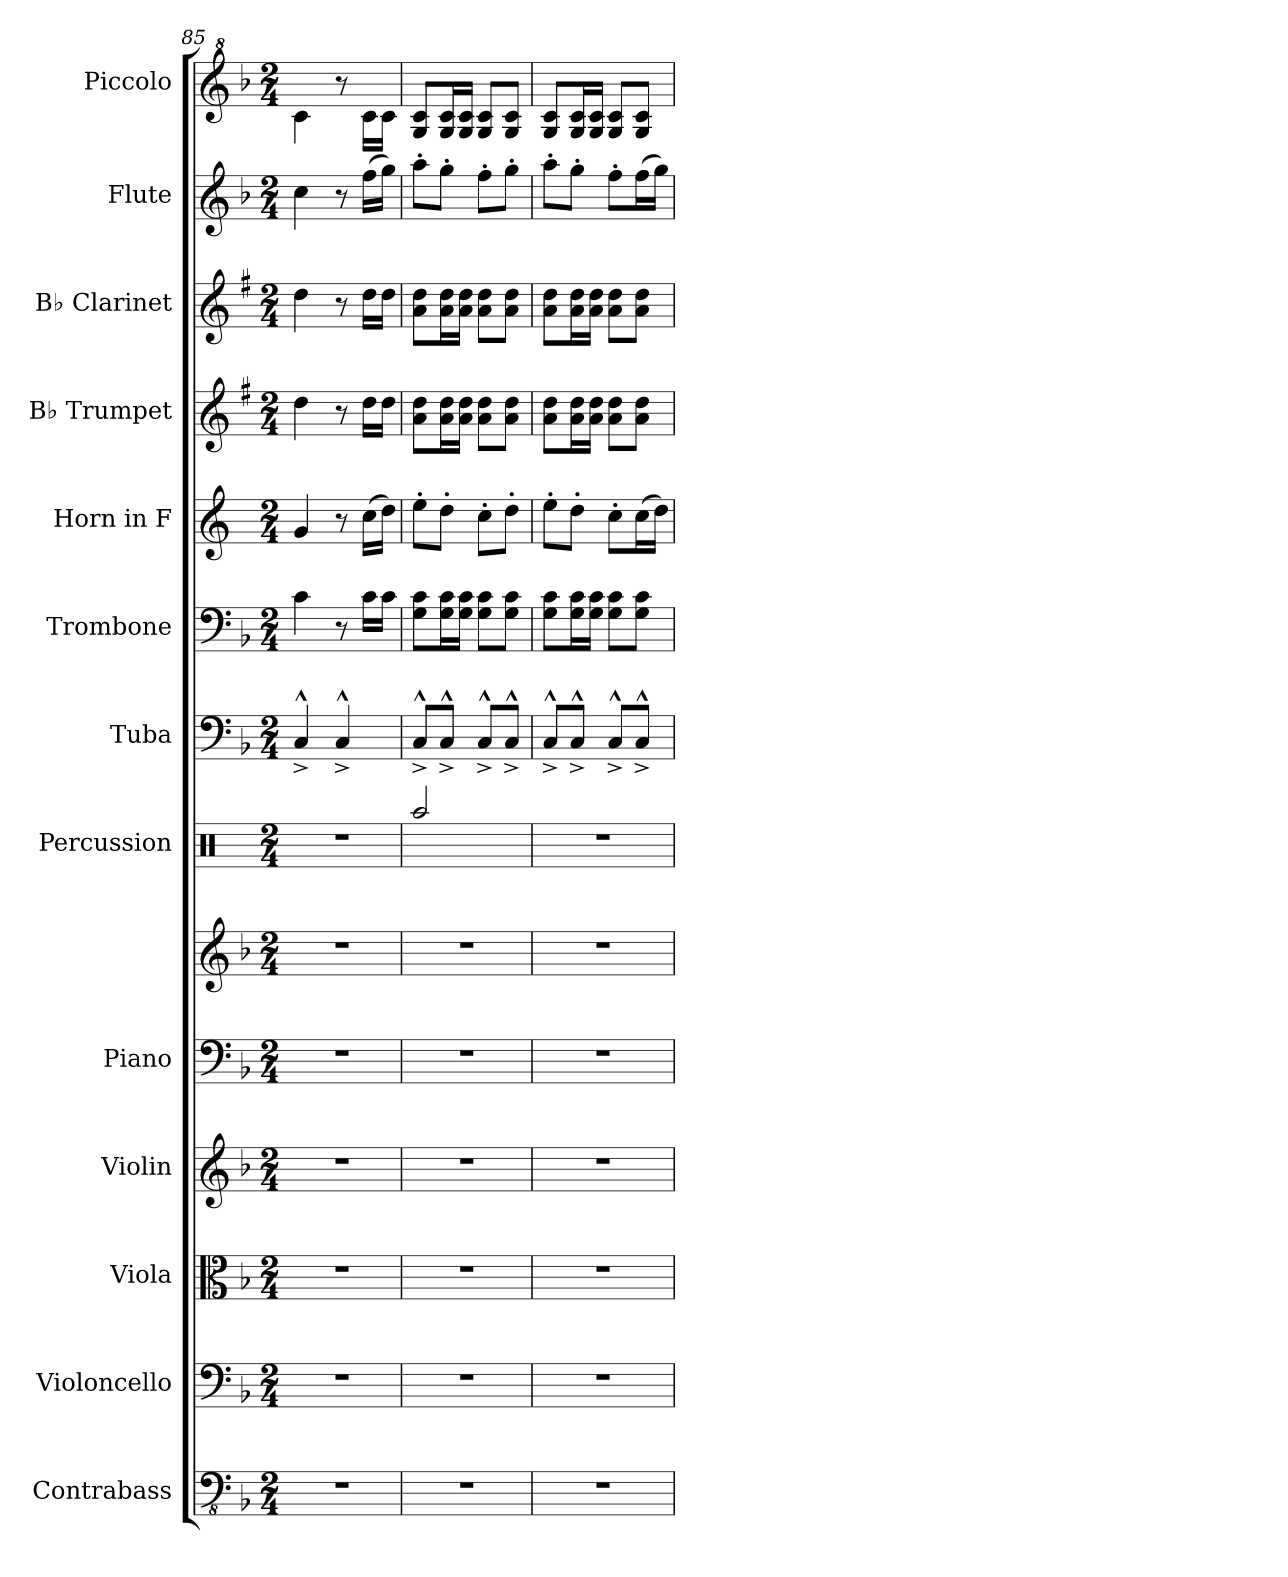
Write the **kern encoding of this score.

**kern	**kern	**kern	**kern	**kern	**kern	**kern	**kern	**kern	**kern	**kern	**kern	**kern	**kern
*part13	*part12	*part11	*part10	*part9	*part9	*part8	*part7	*part6	*part5	*part4	*part3	*part2	*part1
*staff14	*staff13	*staff12	*staff11	*staff10	*staff9	*staff8	*staff7	*staff6	*staff5	*staff4	*staff3	*staff2	*staff1
*I"Contrabass	*I"Violoncello	*I"Viola	*I"Violin	*I"Piano	*	*I"Percussion	*I"Tuba	*I"Trombone	*I"Horn in F	*I"B♭ Trumpet	*I"B♭ Clarinet	*I"Flute	*I"Piccolo
*I'Cb.	*I'Vlc.	*I'Vla.	*I'Vln.	*I'Pno.	*	*I'Prcs.	*I'Tu.	*I'Trb.	*	*I'B♭ Tpt.	*I'B♭ Cl.	*I'Fl.	*I'Picc.
*clefFv4	*clefF4	*clefC3	*clefG2	*clefF4	*clefG2	*clefX	*clefF4	*clefF4	*clefG2	*clefG2	*clefG2	*clefG2	*clefG^2
*	*	*	*	*	*	*	*	*	*ITrd4c7	*ITrd1c2	*ITrd1c2	*	*ITrd-7c-12
*k[b-]	*k[b-]	*k[b-]	*k[b-]	*k[b-]	*k[b-]	*k[]	*k[b-]	*k[b-]	*k[b-]	*k[b-]	*k[b-]	*k[b-]	*k[b-]
*M2/4	*M2/4	*M2/4	*M2/4	*M2/4	*M2/4	*M2/4	*M2/4	*M2/4	*M2/4	*M2/4	*M2/4	*M2/4	*M2/4
=85	=85	=85	=85	=85	=85	=85	=85	=85	=85	=85	=85	=85	=85
2r	2r	2r	2r	2r	2r	2r	4C^^^/	4c\	4c/	4cc\	4cc\	4cc\	4ccc\
.	.	.	.	.	.	.	4C^^^/	8r	8r	8r	8r	8r	8r
.	.	.	.	.	.	.	.	16c\LL	(16f\LL	16cc\LL	16cc\LL	(16ff\LL	16ccc\LL
.	.	.	.	.	.	.	.	16c\JJ	16g\JJ)	16cc\JJ	16cc\JJ	16gg\JJ)	16ccc\JJ
=86	=86	=86	=86	=86	=86	=86	=86	=86	=86	=86	=86	=86	=86
2r	2r	2r	2r	2r	2r	2Raa/	8C^^^/L	8G\ 8c\L	8a'\L	8g\ 8cc\L	8g\ 8cc\L	8aa'\L	8gg/ 8ccc/L
.	.	.	.	.	.	.	8C^^^/J	16G\ 16c\L	8g'\J	16g\ 16cc\L	16g\ 16cc\L	8gg'\J	16gg/ 16ccc/L
.	.	.	.	.	.	.	.	16G\ 16c\JJ	.	16g\ 16cc\JJ	16g\ 16cc\JJ	.	16gg/ 16ccc/JJ
.	.	.	.	.	.	.	8C^^^/L	8G\ 8c\L	8f'\L	8g\ 8cc\L	8g\ 8cc\L	8ff'\L	8gg/ 8ccc/L
.	.	.	.	.	.	.	8C^^^/J	8G\ 8c\J	8g'\J	8g\ 8cc\J	8g\ 8cc\J	8gg'\J	8gg/ 8ccc/J
!!LO:PB:g=z
=87	=87	=87	=87	=87	=87	=87	=87	=87	=87	=87	=87	=87	=87
2r	2r	2r	2r	2r	2r	2r	8C^^^/L	8G\ 8c\L	8a'\L	8g\ 8cc\L	8g\ 8cc\L	8aa'\L	8gg/ 8ccc/L
.	.	.	.	.	.	.	8C^^^/J	16G\ 16c\L	8g'\J	16g\ 16cc\L	16g\ 16cc\L	8gg'\J	16gg/ 16ccc/L
.	.	.	.	.	.	.	.	16G\ 16c\JJ	.	16g\ 16cc\JJ	16g\ 16cc\JJ	.	16gg/ 16ccc/JJ
.	.	.	.	.	.	.	8C^^^/L	8G\ 8c\L	8f'\L	8g\ 8cc\L	8g\ 8cc\L	8ff'\L	8gg/ 8ccc/L
.	.	.	.	.	.	.	8C^^^/J	8G\ 8c\J	(16f\L	8g\ 8cc\J	8g\ 8cc\J	(16ff\L	8gg/ 8ccc/J
.	.	.	.	.	.	.	.	.	16g\JJ)	.	.	16gg\JJ)	.
=	=	=	=	=	=	=	=	=	=	=	=	=	=
*-	*-	*-	*-	*-	*-	*-	*-	*-	*-	*-	*-	*-	*-
